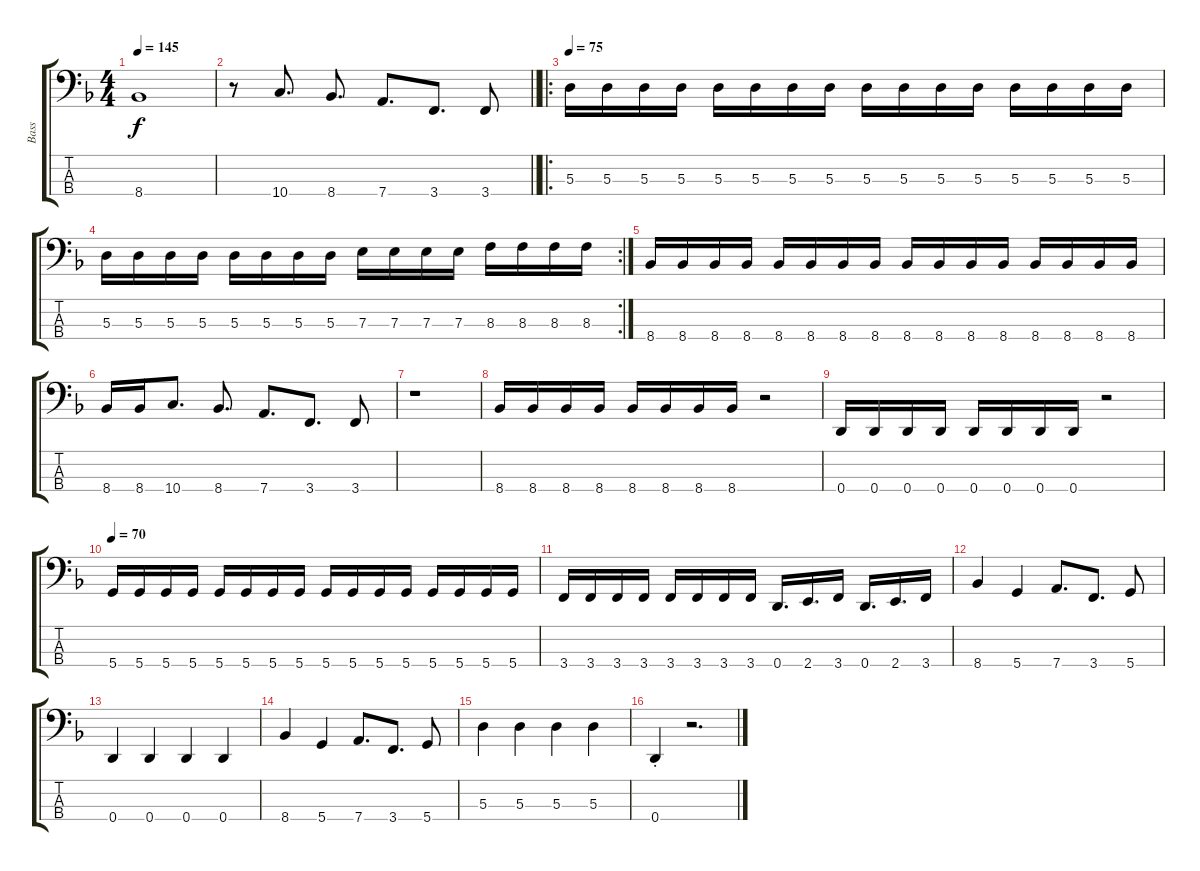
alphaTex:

\track ("Bass" "Bass") {instrument electricbassfinger}
\staff {score tabs}
\tuning (G2 D2 A1 D1) {hide}
\ts (4 4)
\tempo 145
\clef f4
\ks f
8.4.1{dy f} |
\barLineRight lightlight
r.8 10.4.8{d} 8.4.8{d} 7.4.8{d} 3.4.8{d} 3.4.8 |
\ro
\tempo 75
5.3.16 5.3.16 5.3.16 5.3.16 5.3.16 5.3.16 5.3.16 5.3.16 5.3.16 5.3.16 5.3.16 5.3.16 5.3.16 5.3.16 5.3.16 5.3.16 |
\rc 2
5.3.16 5.3.16 5.3.16 5.3.16 5.3.16 5.3.16 5.3.16 5.3.16 7.3.16 7.3.16 7.3.16 7.3.16 8.3.16 8.3.16 8.3.16 8.3.16 |
8.4.16 8.4.16 8.4.16 8.4.16 8.4.16 8.4.16 8.4.16 8.4.16 8.4.16 8.4.16 8.4.16 8.4.16 8.4.16 8.4.16 8.4.16 8.4.16 |
8.4.16 8.4.16 10.4.8{d} 8.4.8{d} 7.4.8{d} 3.4.8{d} 3.4.8 |
r.1 |
8.4.16 8.4.16 8.4.16 8.4.16 8.4.16 8.4.16 8.4.16 8.4.16 r.2 |
0.4.16 0.4.16 0.4.16 0.4.16 0.4.16 0.4.16 0.4.16 0.4.16 r.2 |
\tempo 70
5.4.16 5.4.16 5.4.16 5.4.16 5.4.16 5.4.16 5.4.16 5.4.16 5.4.16 5.4.16 5.4.16 5.4.16 5.4.16 5.4.16 5.4.16 5.4.16 |
3.4.16 3.4.16 3.4.16 3.4.16 3.4.16 3.4.16 3.4.16 3.4.16 0.4.16{d} 2.4.16{d} 3.4.16 0.4.16{d} 2.4.16{d} 3.4.16 |
8.4.4 5.4.4 7.4.8{d} 3.4.8{d} 5.4.8 |
0.4.4 0.4.4 0.4.4 0.4.4 |
8.4.4 5.4.4 7.4.8{d} 3.4.8{d} 5.4.8 |
5.3.4 5.3.4 5.3.4 5.3.4 |
0.4{st}.4 r.2{d}
